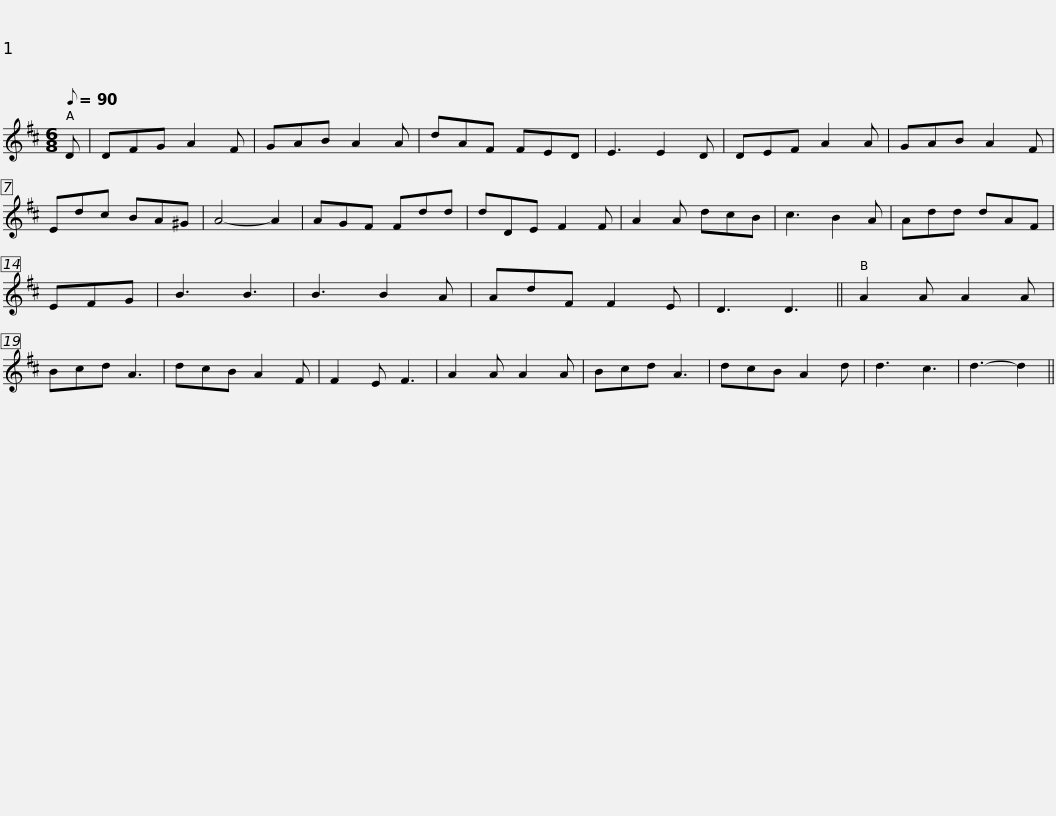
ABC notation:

X:1
L:1/8
Q:1/8=90
M:6/8
I:linebreak $
K:D
V:1 treble
V:1
 D | DFG A2 F | GAB A2 A | dAF FED | E3 E2 D | %5
 DEF A2 A | GAB A2 F | Edc BA^G | A4- A2 |$ AGF Fdd | %10
 dDE F2 F | A2 A dcB | c3 B2 A | Add dAF | EFG | %15
 B3 B3 | B3 B2 A | AdF F2 E |$ D3 D3 || A2 A A2 A | %20
 Bcd A3 | dcB A2 F | F2 E F3 | A2 A A2 A | Bcd A3 | %25
 dcB A2 d | d3 c3 | d3- d2 || %28
